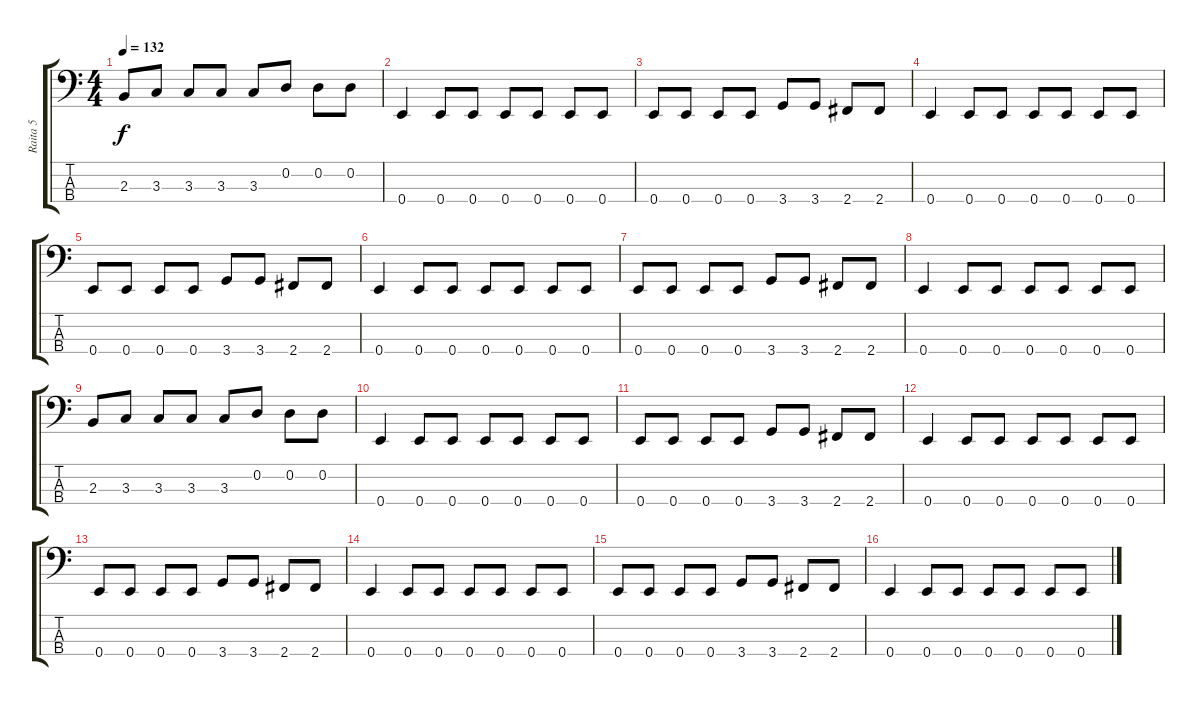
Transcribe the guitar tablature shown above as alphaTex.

\track ("Raita 5" "Raita 5") {instrument electricbasspick}
\staff {score tabs}
\tuning (G2 D2 A1 E1) {hide}
\ts (4 4)
\tempo 132
\clef f4
\ks c
2.3.8{dy f} 3.3.8 3.3.8 3.3.8 3.3.8 0.2.8 0.2.8 0.2.8 |
0.4.4 0.4.8 0.4.8 0.4.8 0.4.8 0.4.8 0.4.8 |
0.4.8 0.4.8 0.4.8 0.4.8 3.4.8 3.4.8 2.4.8 2.4.8 |
0.4.4 0.4.8 0.4.8 0.4.8 0.4.8 0.4.8 0.4.8 |
0.4.8 0.4.8 0.4.8 0.4.8 3.4.8 3.4.8 2.4.8 2.4.8 |
0.4.4 0.4.8 0.4.8 0.4.8 0.4.8 0.4.8 0.4.8 |
0.4.8 0.4.8 0.4.8 0.4.8 3.4.8 3.4.8 2.4.8 2.4.8 |
0.4.4 0.4.8 0.4.8 0.4.8 0.4.8 0.4.8 0.4.8 |
2.3.8 3.3.8 3.3.8 3.3.8 3.3.8 0.2.8 0.2.8 0.2.8 |
0.4.4 0.4.8 0.4.8 0.4.8 0.4.8 0.4.8 0.4.8 |
0.4.8 0.4.8 0.4.8 0.4.8 3.4.8 3.4.8 2.4.8 2.4.8 |
0.4.4 0.4.8 0.4.8 0.4.8 0.4.8 0.4.8 0.4.8 |
0.4.8 0.4.8 0.4.8 0.4.8 3.4.8 3.4.8 2.4.8 2.4.8 |
0.4.4 0.4.8 0.4.8 0.4.8 0.4.8 0.4.8 0.4.8 |
0.4.8 0.4.8 0.4.8 0.4.8 3.4.8 3.4.8 2.4.8 2.4.8 |
0.4.4 0.4.8 0.4.8 0.4.8 0.4.8 0.4.8 0.4.8
